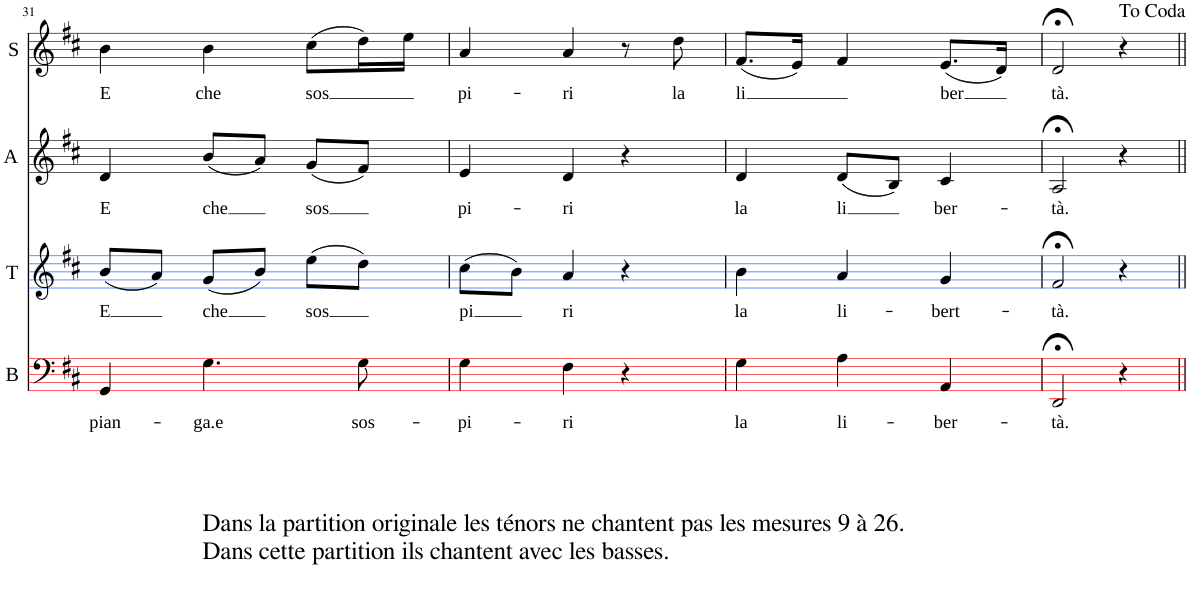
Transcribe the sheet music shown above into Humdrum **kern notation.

**kern	**text	**kern	**text	**kern	**text	**kern	**text
*part4	*part4	*part3	*part3	*part2	*part2	*part1	*part1
*staff4	*staff4	*staff3	*staff3	*staff2	*staff2	*staff1	*staff1
*I"B	*	*I"T	*	*I"A	*	*I"S	*
*I'B	*	*I'T	*	*I'A	*	*I'S	*
!!LO:PB:g=z
*clefF4	*	*clefG2	*	*clefG2	*	*clefG2	*
*k[f#c#]	*	*k[f#c#]	*	*k[f#c#]	*	*k[f#c#]	*
*M3/4	*	*M3/4	*	*M3/4	*	*M3/4	*
=31	=31	=31	=31	=31	=31	=31	=31
!	!LO:LY:b	!	!LO:LY:b	!	!LO:LY:b	!	!LO:LY:b
4GG/	pian-	(8b/L	-E	4d/	E	4b\	E
.	.	8a/J)	.	.	.	.	.
!	!LO:LY:b	!	!LO:LY:b	!	!LO:LY:b	!	!LO:LY:b
4.G\	-ga.e	(8g/L	-che	(8b/L	-che	4b\	che
.	.	8b/J)	.	8a/J)	.	.	.
!	!	!	!LO:LY:b	!	!LO:LY:b	!	!LO:LY:b
.	.	(8ee\L	-sos	(8g/L	-sos	(8cc#\L	-sos
!	!LO:LY:b	!	!	!	!	!	!
8G\	sos-	8dd\J)	.	8f#/J)	.	16dd\L)	.
.	.	.	.	.	.	16ee\JJ	.
=32	=32	=32	=32	=32	=32	=32	=32
!	!LO:LY:b	!	!LO:LY:b	!	!LO:LY:b	!	!LO:LY:b
4G\	-pi-	(8cc#\L	-pi	4e/	pi-	4a/	pi-
.	.	8b\J)	.	.	.	.	.
!	!LO:LY:b	!	!LO:LY:b	!	!LO:LY:b	!	!LO:LY:b
4F#\	-ri	4a/	ri	4d/	-ri	4a/	-ri
4r	.	4r	.	4r	.	8r	.
!	!	!	!	!	!	!	!LO:LY:b
.	.	.	.	.	.	8dd\	la
=33	=33	=33	=33	=33	=33	=33	=33
!	!LO:LY:b	!	!LO:LY:b	!	!LO:LY:b	!	!LO:LY:b
4G\	la	4b\	la	4d/	la	(8.f#/L	-li
.	.	.	.	.	.	16e/Jk)	.
!	!LO:LY:b	!	!LO:LY:b	!	!LO:LY:b	!	!
4A\	li-	4a/	li-	(8d/L	-li	4f#/	.
.	.	.	.	8B/J)	.	.	.
!	!LO:LY:b	!	!LO:LY:b	!	!LO:LY:b	!	!LO:LY:b
4AA/	-ber-	4g/	-bert-	4c#/	ber-	(8.e/L	-ber
.	.	.	.	.	.	16d/Jk)	.
=34	=34	=34	=34	=34	=34	=34	=34
!	!LO:LY:b	!	!LO:LY:b	!	!LO:LY:b	!	!LO:LY:b
2DD;</	-tà.	2f#;</	-tà.	2A;</	-tà.	2d;</	tà.
4r	.	4r	.	4r	.	4r	.
=||	=||	=||	=||	=||	=||	=||	=||
*-	*-	*-	*-	*-	*-	*-	*-
